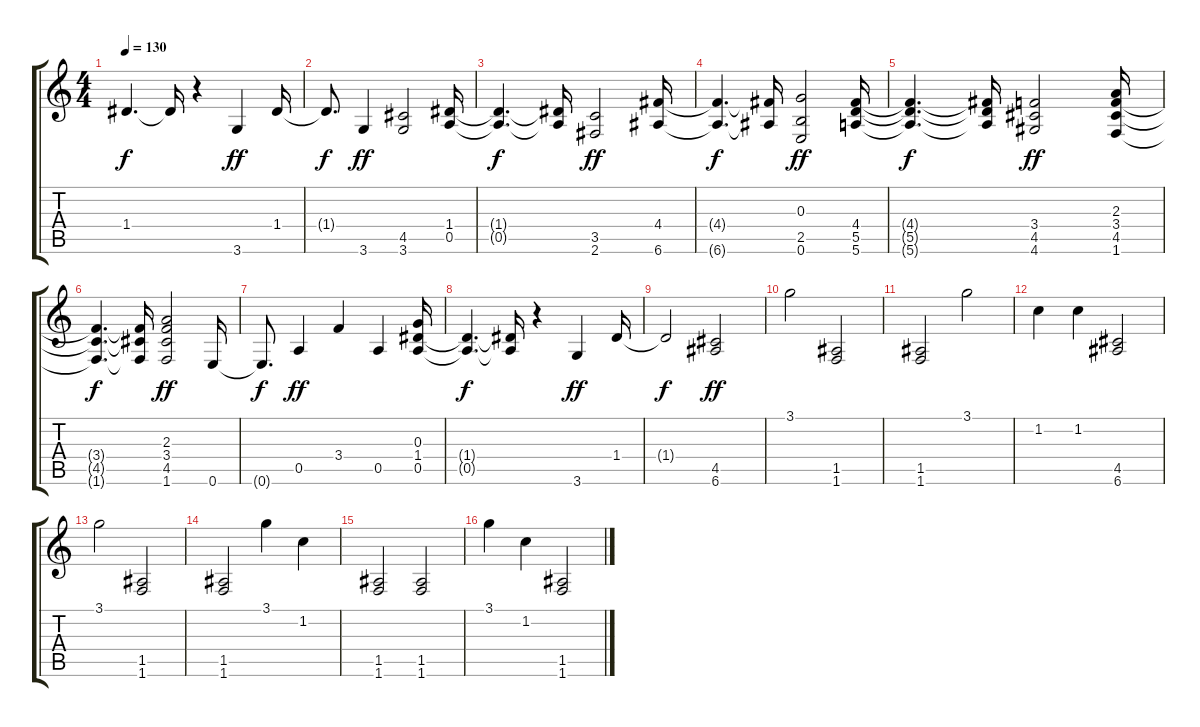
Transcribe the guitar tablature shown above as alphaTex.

\track "" {instrument distortionguitar}
\staff {score tabs}
\tuning (E4 B3 G3 D3 A2 E2) {hide}
\ts (4 4)
\tempo 130
\clef g2
\ks c
1.4{t}.4{d dy f} 1.4{t}.16 r.4 3.6.4{dy ff} 1.4.16 |
1.4{t}.8{d dy f} 3.6.4{dy ff} (4.5 3.6).2 (1.4 0.5).16 |
(1.4{t} 0.5{t}).4{d dy f} (1.4{t} 0.5{t}).16 (3.5 2.6).2{dy ff} (4.4 6.6).16 |
(4.4{t} 6.6{t}).4{d dy f} (4.4{t} 6.6{t}).16 (0.3 2.5 0.6).2{dy ff} (4.4 5.5 5.6).16 |
(4.4{t} 5.5{t} 5.6{t}).4{d dy f} (4.4{t} 5.5{t} 5.6{t}).16 (3.4 4.5 4.6).2{dy ff} (2.3 3.4 4.5 1.6).16 |
(3.4{t} 4.5{t} 1.6{t}).4{d dy f} (3.4{t} 4.5{t} 1.6{t}).16 (2.3 3.4 4.5 1.6).2{dy ff} 0.6.16 |
0.6{t}.8{d dy f} 0.5.4{dy ff} 3.4.4 0.5.4 (0.3 1.4 0.5).16 |
(1.4{t} 0.5{t}).4{d dy f} (1.4{t} 0.5{t}).16 r.4 3.6.4{dy ff} 1.4.16 |
1.4{t}.2{dy f} (4.5 6.6).2{dy ff} |
3.1.2 (1.5 1.6).2 |
(1.5 1.6).2 3.1.2 |
1.2.4 1.2.4 (4.5 6.6).2 |
3.1.2 (1.5 1.6).2 |
(1.5 1.6).2 3.1.4 1.2.4 |
(1.5 1.6).2 (1.5 1.6).2 |
3.1.4 1.2.4 (1.5 1.6).2
